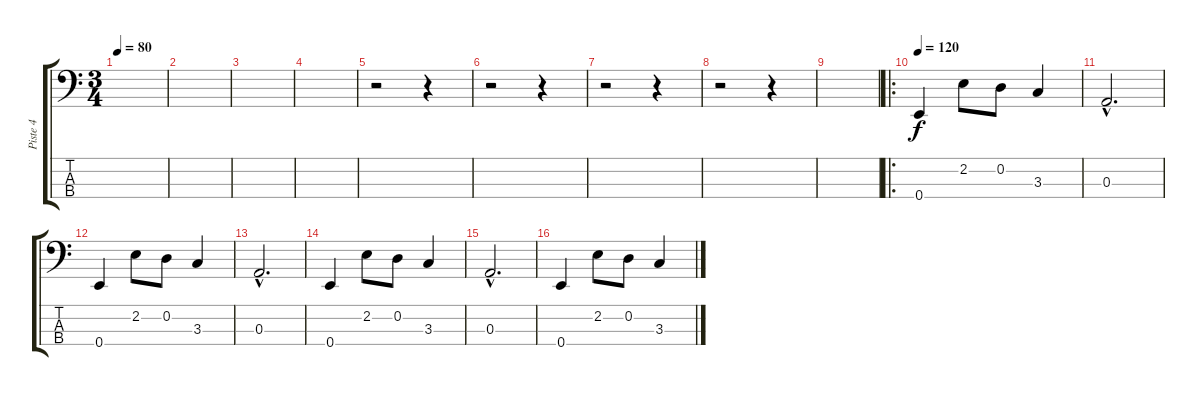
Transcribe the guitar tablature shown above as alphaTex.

\track ("Piste 4" "Piste 4") {instrument electricbassfinger}
\staff {score tabs}
\tuning (G2 D2 A1 E1) {hide}
\ts (3 4)
\tempo 80
\clef f4
\ks c
|
|
|
|
r.2 r.4 |
r.2 r.4 |
r.2 r.4 |
r.2 r.4 |
|
\ro
\tempo 120
0.4.4 2.2.8 0.2.8 3.3.4 |
0.3{hac}.2{d} |
0.4.4 2.2.8 0.2.8 3.3.4 |
0.3{hac}.2{d} |
0.4.4 2.2.8 0.2.8 3.3.4 |
0.3{hac}.2{d} |
0.4.4 2.2.8 0.2.8 3.3.4
